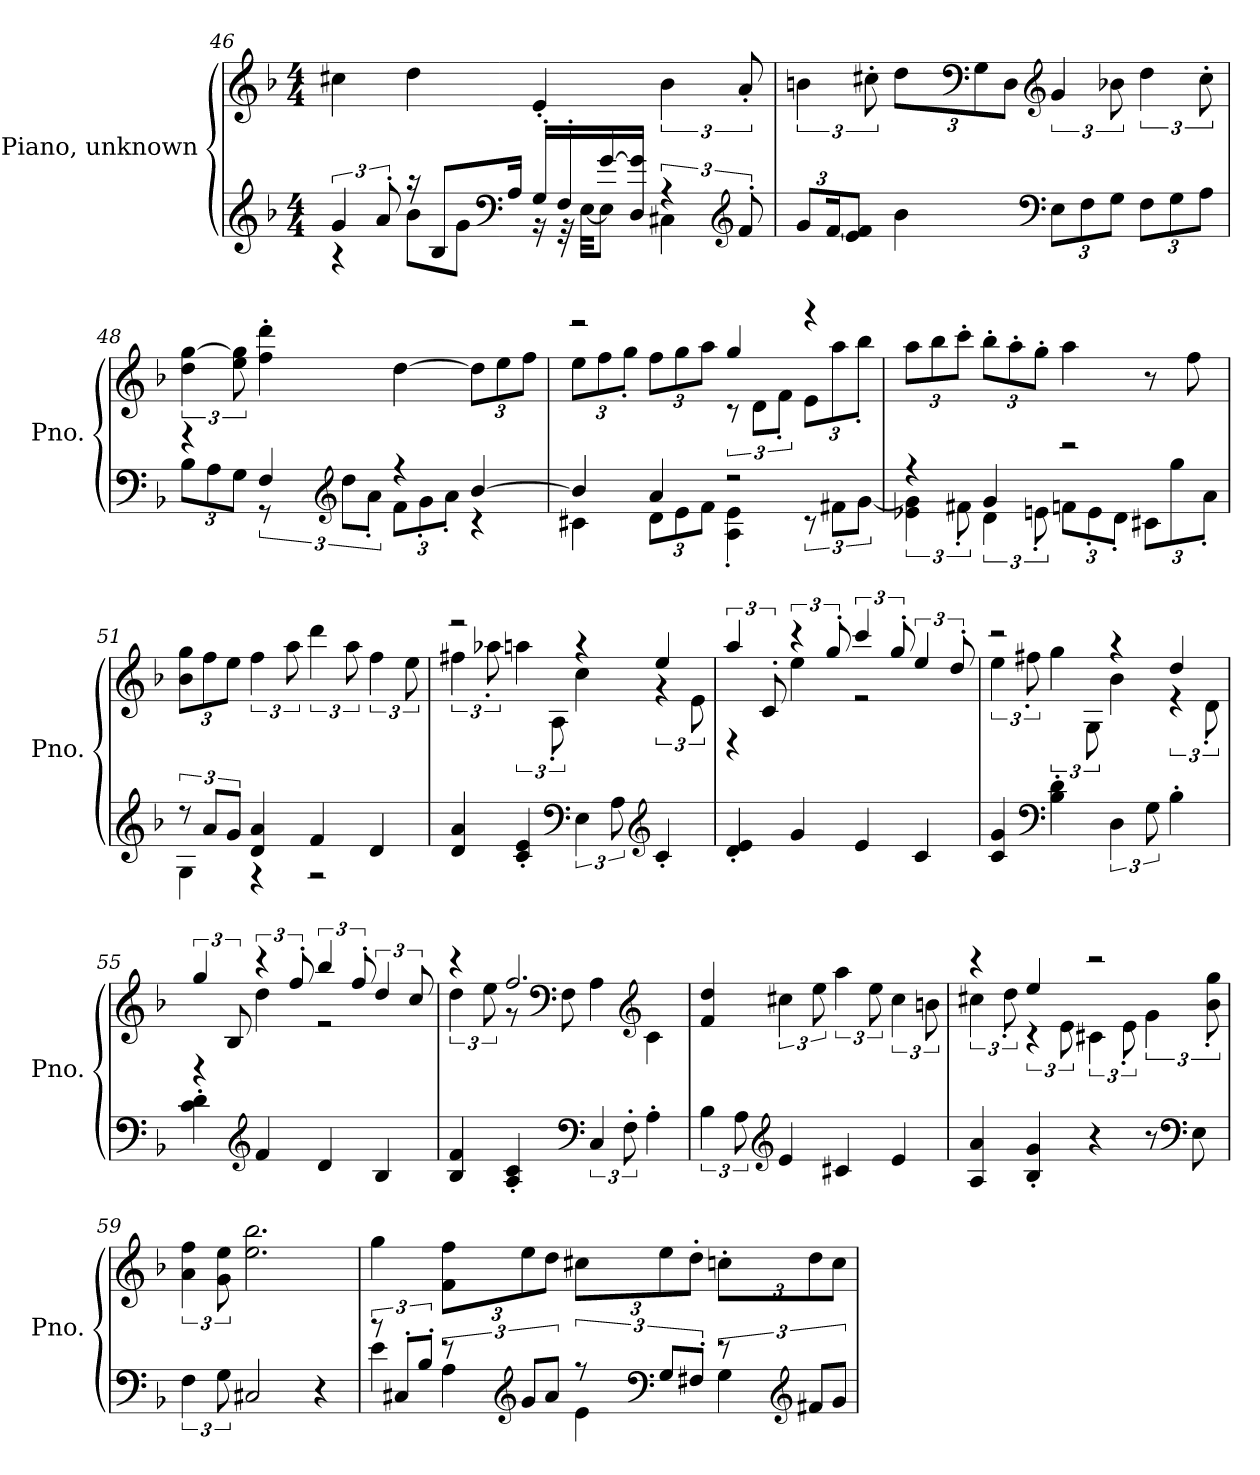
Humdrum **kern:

**kern	**kern
*part1	*part1
*staff2	*staff1
*I"Piano, unknown	*
*I'Pno.	*
!!LO:LB:g=z
*clefG2	*clefG2
*k[b-]	*k[b-]
*M4/4	*M4/4
=46	=46
*^	*
6g/	4r	4cc#X\
12a'/	.	.
16r	8b-\L	4dd\
8B-/L	.	.
.	8g\J	.
*clefF4	*	*
16A/Jk	.	.
16G'/LL	16r	4e'/
16F'/	32r	.
.	[32E\KKL	.
[16g/	8E\J]	.
16D/ 16g/]JJ	.	.
6r	4C#X\	6b-\
*clefG2	*	*
12f'/	.	12a'/
*v	*v	*
=47	=47
*Xbrackettup	*
12g/L	6bn\
[24f/K	.
8e/ 8f/]J	.
.	12cc#X'\
*	*Xbrackettup
4b-\	12dd\L
*	*clefF4
.	12G\
.	12D\J
*clefF4	*clefG2
*	*brackettup
12E\L	6g/
12F\	.
12G\J	12b-X\
12F\L	6dd\
12G\	.
12A\J	12cc#'\
!!LO:LB:g=z
=48	=48
*^	*
4r	12B-\L	6dd\ [6gg\
.	12A\	.
.	12G\J	12ee\ 12gg\]
*	*brackettup	*
4F/	12r	4ff\' 4ddd\'
*clefG2	*	*
.	12dd\L	.
.	12a'\J	.
*	*Xbrackettup	*
4r	12f\L	[4dd\
.	12g'\	.
.	12a'\J	.
*	*	*Xbrackettup
[4b-/	4r	12dd\L]
.	.	12ee\
.	.	12ff\J
=49	=49	=49
*	*	*^
4b-/]	4c#X\	2r	12ee\L
.	.	.	12ff\
.	.	.	12gg'\J
4a/	12d\L	.	12ff\L
.	12e\	.	12gg\
.	12f\J	.	12aa\J
*	*	*	*brackettup
2r	4A\' 4e\'	4gg/	12r
.	.	.	12d\L
.	.	.	12f'\J
*	*brackettup	*	*Xbrackettup
.	12r	4r	12e\L
.	12f#X\L	.	12aa\
.	[12g\J	.	12bb-'\J
*	*	*v	*v
=50	=50	=50
4r	6e-X\ 6g\]	12aa\L
.	.	12bb-\
.	12f#X'\	12ccc'\J
4g/	6d\	12bb-'\L
.	.	12aa'\
.	12en'\	12gg'\J
*	*Xbrackettup	*
2r	12fn\L	4aa\
.	12e'\	.
.	12d'\J	.
.	12c#X\L	8r
.	12gg\	.
.	.	8ff\
.	12a'\J	.
!!LO:PB:g=z
=51	=51	=51
*brackettup	*	*
12r	4G\	12b-\ 12gg\L
12a/L	.	12ff\
12g/J	.	12ee\J
*	*	*brackettup
4d/ 4a/	4r	6ff\
.	.	12aa\
4f/	2r	6ddd\
.	.	12aa\
4d/	.	6ff\
.	.	12ee\
*v	*v	*
=52	=52
*	*^
4d/ 4a/	2r	6ff#X\
.	.	12aa-X'\
4c/' 4e/'	.	6aan\
.	.	12A'\
*clefF4	*	*
6E\	4r	4cc\
12A\	.	.
*clefG2	*	*
4c'/	4ee/	6r
.	.	12e\
=53	=53	=53
4d/' 4e/'	6aa/	4r
.	12c'/	.
4g/	6r	4ee\
.	12gg'/	.
4e/	6ccc/	2r
.	12gg'/	.
4c/	6ee/	.
.	12dd'/	.
=54	=54	=54
4c/ 4g/	2r	6ee\
.	.	12ff#X'\
*clefF4	*	*
4B-\' 4d\'	.	6gg\
.	.	12G\
6D\	4r	4b-\
12G\	.	.
4B-'\	4dd/	6r
.	.	12d'\
!!LO:LB:g=z	!!
=55	=55	=55
4c\' 4d\'	6gg/	4r
.	12B-/	.
*clefG2	*	*
4f/	6r	4dd\
.	12ff'/	.
4d/	6bb-/	2r
.	12ff'/	.
4B-/	6dd/	.
.	12cc/	.
=56	=56	=56
4B-/ 4f/	4r	6dd\
.	.	12ee\
4A/' 4c/'	2.ff/	8r
*	*clefF4	*
.	.	8F\
*clefF4	*	*
6C/	.	4A\
12F'\	.	.
*	*clefG2	*
4A'\	.	4c\
*	*v	*v
=57	=57
6B-\	4f/ 4dd/
12A\	.
*clefG2	*
4e/	6cc#X\
.	12ee\
4c#X/	6aa\
.	12ee\
4e/	6cc#\
.	12bn\
!!LO:LB:g=z
=58	=58
*	*^
4A/ 4a/	4r	6cc#X\
.	.	12dd'\
4B-/' 4g/'	4ee/	6r
.	.	12e\
4r	2r	6c#X\
.	.	12e'\
8r	.	6g\
*clefF4	*	*
8E\	.	.
.	.	12b-\' 12gg\'
*	*v	*v
=59	=59
6F\	6a\ 6ff\
12G\	12g\ 12ee\
2C#X/	2.ee\ 2.bb-\
4r	.
=60	=60
*^	*
12r	4e\	4gg\
12C#X'/L	.	.
12B-'/J	.	.
*	*	*Xbrackettup
12r	4A\	12f\ 12ff\L
*clefG2	*	*
12g/L	.	12ee\
12a/J	.	12dd\J
12r	4e\	12cc#X\L
*clefF4	*	*
12G/L	.	12ee\
12F#X'/J	.	12dd'\J
12r	4G\	12ccn'\L
*clefG2	*	*
12f#X/L	.	12dd\
12g/J	.	12cc\J
*v	*v	*
=	=
*-	*-
